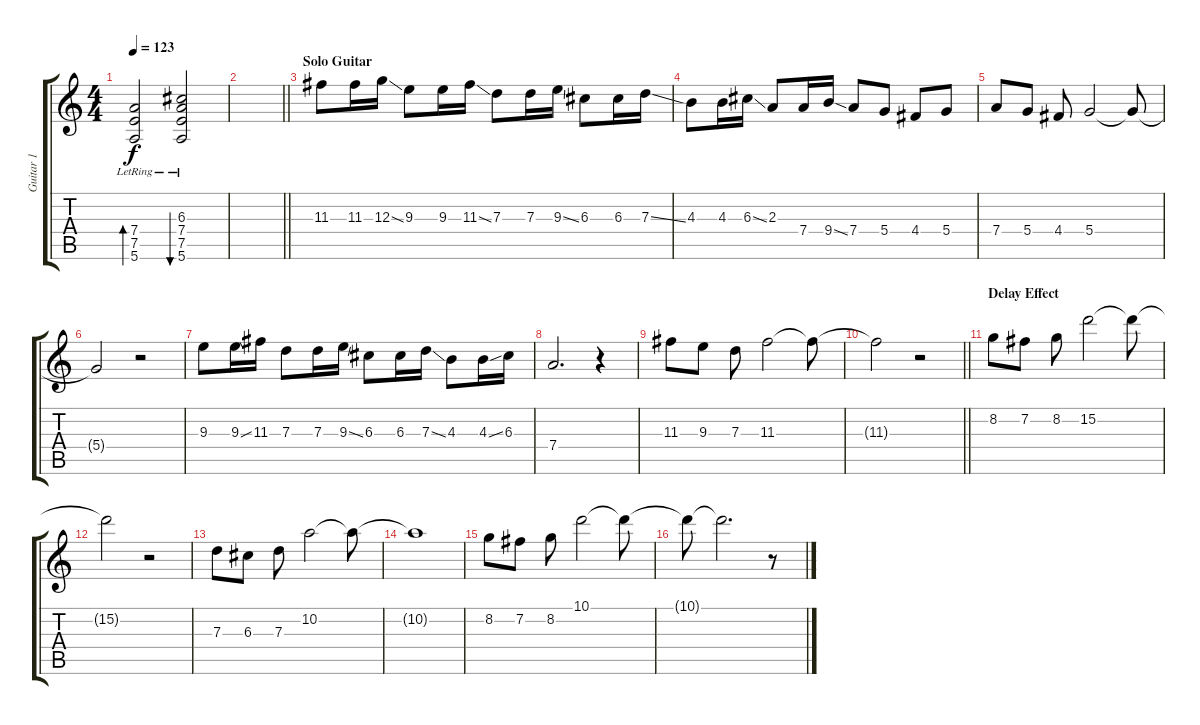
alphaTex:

\track ("Guitar 1" "Guitar 1") {instrument electricguitarclean}
\staff {score tabs}
\tuning (E4 B3 G3 D3 A2 E2) {hide}
\ts (4 4)
\tempo 123
\clef g2
\ks c
(7.4{lr} 7.5 5.6).2{bd 120 dy f} (6.3{lr} 7.4 7.5 5.6).2{bu 60} |
\barLineRight lightlight
|
\section ("" "Solo Guitar")
11.3.8{volume 16 instrument overdrivenguitar} 11.3.16 12.3{ss}.16 9.3.8 9.3.16 11.3{ss}.16 7.3.8 7.3.16 9.3{ss}.16 6.3.8 6.3.16 7.3{ss}.16 |
4.3.8 4.3.16 6.3{ss}.16 2.3.8 7.4.16 9.4{ss}.16 7.4.8 5.4.8 4.4.8 5.4.8 |
7.4.8 5.4.8 4.4.8 5.4.2 5.4{t}.8 |
5.4{t}.2 r.2 |
9.3.8 9.3{ss}.16 11.3.16 7.3.8 7.3.16 9.3{ss}.16 6.3.8 6.3.16 7.3{ss}.16 4.3.8 4.3{ss}.16 6.3.16 |
7.4.2{d} r.4 |
11.3.8 9.3.8 7.3.8 11.3.2 11.3{t}.8 |
\barLineRight lightlight
11.3{t}.2 r.2 |
\section ("" "Delay Effect")
8.2.8 7.2.8 8.2.8 15.2.2 15.2{t}.8 |
15.2{t}.2 r.2 |
7.3.8 6.3.8 7.3.8 10.2.2 10.2{t}.8 |
10.2{t}.1 |
8.2.8 7.2.8 8.2.8 10.1.2 10.1{t}.8 |
10.1{t}.8 10.1{t}.2{d} r.8
